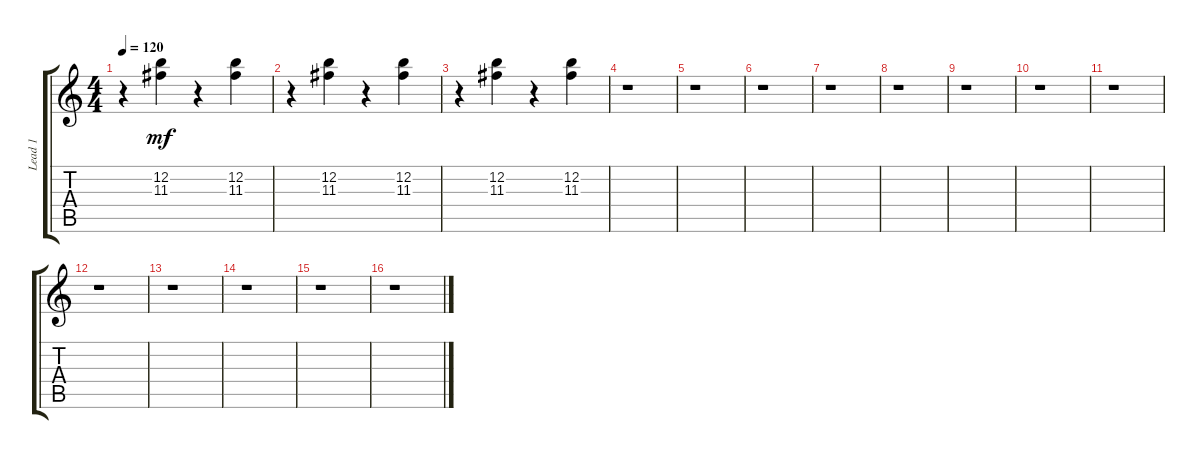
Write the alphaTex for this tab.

\track ("Lead 1" "Lead 1") {instrument electricguitarclean}
\staff {score tabs}
\tuning (E4 B3 G3 D3 A2 E2) {hide}
\ts (4 4)
\tempo 120
\clef g2
\ks c
r.4{dy mf} (12.2 11.3).4 r.4 (12.2 11.3).4 |
r.4 (12.2 11.3).4 r.4 (12.2 11.3).4 |
r.4 (12.2 11.3).4 r.4 (12.2 11.3).4 |
r.1 |
r.1 |
r.1 |
r.1 |
r.1 |
r.1 |
r.1 |
r.1 |
r.1 |
r.1 |
r.1 |
r.1 |
r.1
